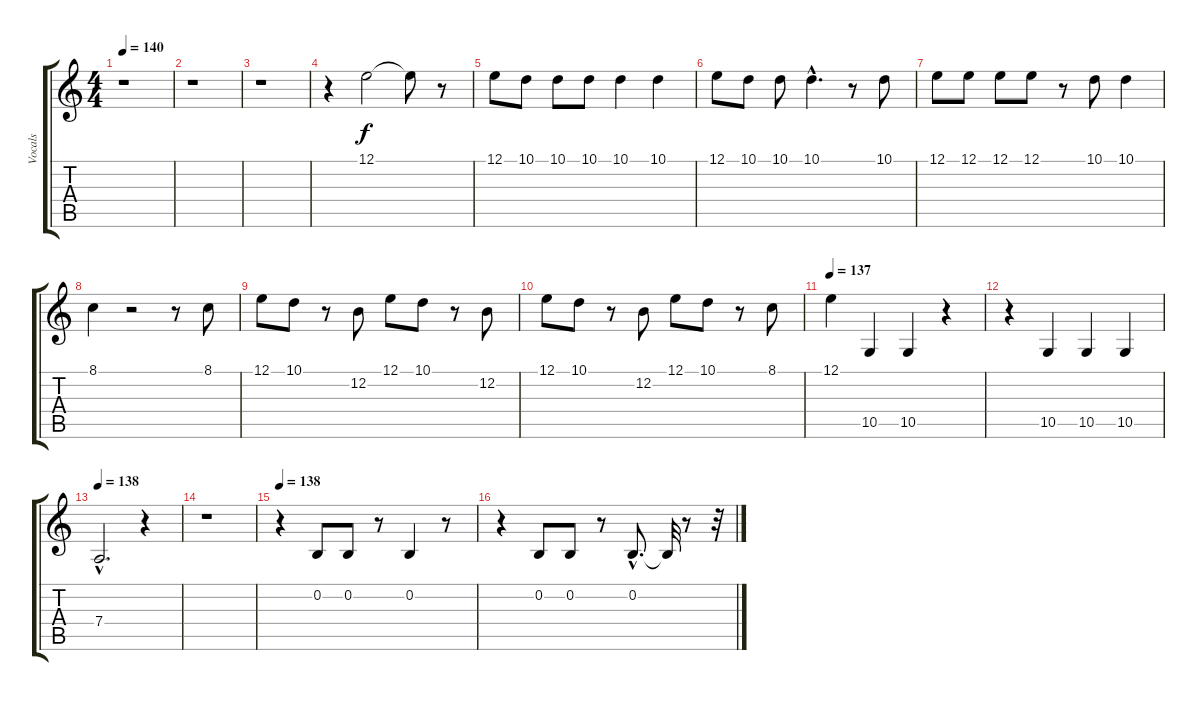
\track ("Vocals" "Vocals") {instrument tenorsax}
\staff {score tabs}
\tuning (E4 B3 G3 D3 A2 E2) {hide}
\ts (4 4)
\tempo 140
\clef g2
\ks c
r.1{dy fff} |
r.1 |
r.1 |
r.4 12.1.2{dy f} 12.1{t}.8 r.8 |
12.1.8 10.1.8 10.1.8 10.1.8 10.1.4 10.1.4 |
12.1.8 10.1.8 10.1.8 10.1{hac}.4{d} r.8 10.1.8 |
12.1.8 12.1.8 12.1.8 12.1.8 r.8 10.1.8 10.1.4 |
8.1.4 r.2 r.8 8.1.8 |
12.1.8 10.1.8 r.8 12.2.8 12.1.8 10.1.8 r.8 12.2.8 |
12.1.8 10.1.8 r.8 12.2.8 12.1.8 10.1.8 r.8 8.1.8 |
\tempo 137
12.1.4 10.5.4 10.5.4 r.4 |
r.4 10.5.4 10.5.4 10.5.4 |
\tempo 138
7.4{hac}.2{d} r.4 |
r.1 |
\tempo 138
r.4 0.2.8 0.2.8 r.8 0.2.4 r.8 |
r.4 0.2.8 0.2.8 r.8 0.2{hac}.8{d} 0.2{t}.32 r.8 r.32
